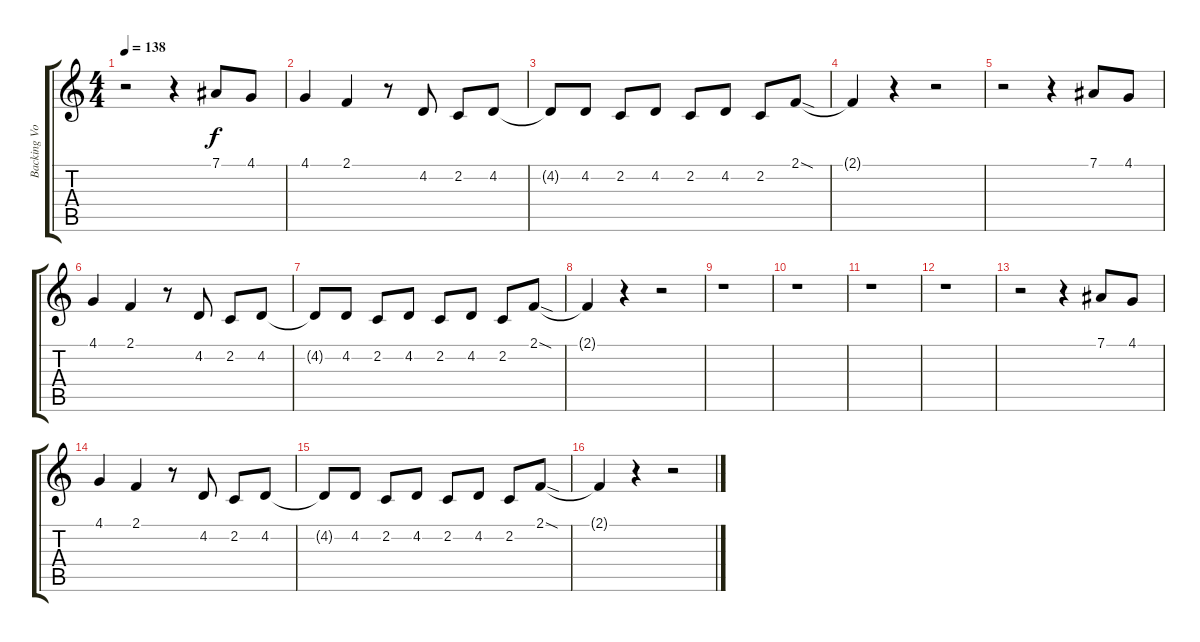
\track ("Backing Vocals" "Backing Vo") {instrument voiceoohs}
\staff {score tabs}
\tuning (Eb4 Bb3 Gb3 Db3 Ab2 Eb2) {hide}
\ts (4 4)
\tempo 138
\clef g2
\ks c
r.2{dy f} r.4 7.1.8 4.1.8 |
4.1.4 2.1.4 r.8 4.2.8 2.2.8 4.2.8 |
4.2{t}.8 4.2.8 2.2.8 4.2.8 2.2.8 4.2.8 2.2.8 2.1{sod}.8 |
2.1{t}.4 r.4 r.2 |
r.2 r.4 7.1.8 4.1.8 |
4.1.4 2.1.4 r.8 4.2.8 2.2.8 4.2.8 |
4.2{t}.8 4.2.8 2.2.8 4.2.8 2.2.8 4.2.8 2.2.8 2.1{sod}.8 |
2.1{t}.4 r.4 r.2 |
r.1 |
r.1 |
r.1 |
r.1 |
r.2 r.4 7.1.8 4.1.8 |
4.1.4 2.1.4 r.8 4.2.8 2.2.8 4.2.8 |
4.2{t}.8 4.2.8 2.2.8 4.2.8 2.2.8 4.2.8 2.2.8 2.1{sod}.8 |
2.1{t}.4 r.4 r.2
